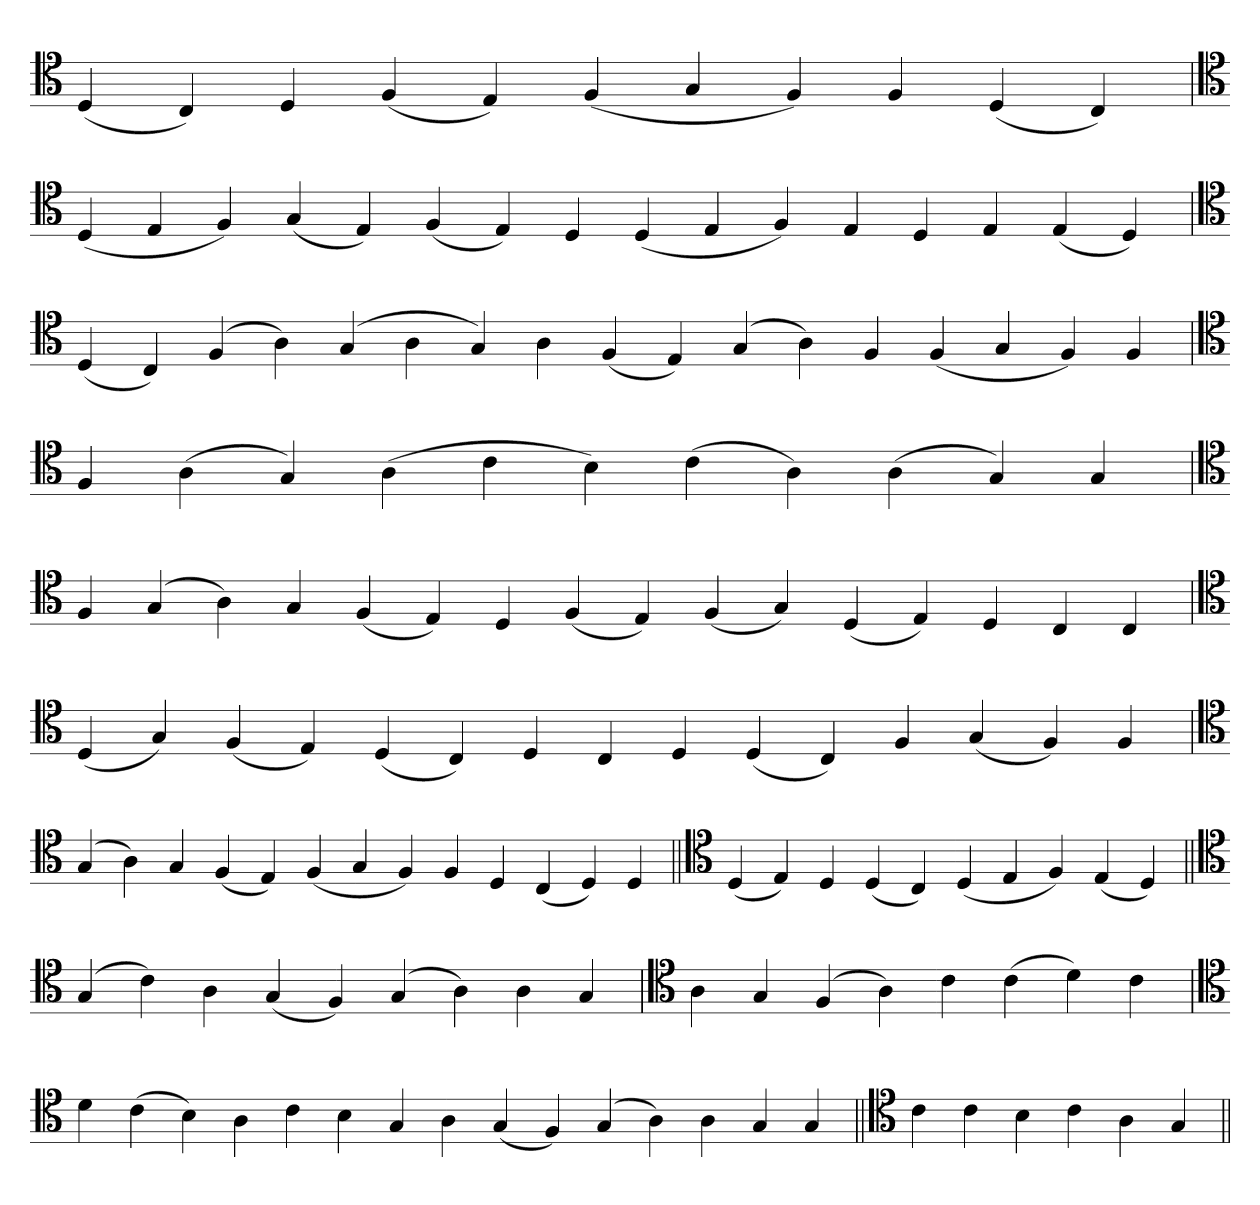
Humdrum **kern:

**kern
*part1
*staff1
*clefC4
=
(4D
4C)
4D
(4F
4E)
(4F
4G
4F)
4F
(4D
4C)
=`
*clefC4
(4D
4E
4F)
(4G
4E)
(4F
4E)
4D
(4D
4E
4F)
4E
4D
4E
(4E
4D)
='
*clefC4
(4D
4C)
(4F
4A)
(4G
4A
4G)
4A
(4F
4E)
(4G
4A)
4F
(4F
4G
4F)
4F
=
*clefC4
4F
(4A
4G)
(4A
4c
4B)
(4c
4A)
(4A
4G)
4G
=`
*clefC4
4F
(4G
4A)
4G
(4F
4E)
4D
(4F
4E)
(4F
4G)
(4D
4E)
4D
4C
4C
=
*clefC4
(4D
4G)
(4F
4E)
(4D
4C)
4D
4C
4D
(4D
4C)
4F
(4G
4F)
4F
=`
*clefC4
(4G
4A)
4G
(4F
4E)
(4F
4G
4F)
4F
4D
(4C
4D)
4D
=||
*clefC4
(4D
4E)
4D
(4D
4C)
(4D
4E
4F)
(4E
4D)
=||
*clefC4
(4G
4c)
4A
(4G
4F)
(4G
4A)
4A
4G
=`
*clefC4
4A
4G
(4F
4A)
4c
(4c
4d)
4c
='
*clefC4
4d
(4c
4B)
4A
4c
4B
4G
4A
(4G
4F)
(4G
4A)
4A
4G
4G
=||
*clefC4
4c
4c
4B
4c
4A
4G
=||
*-
